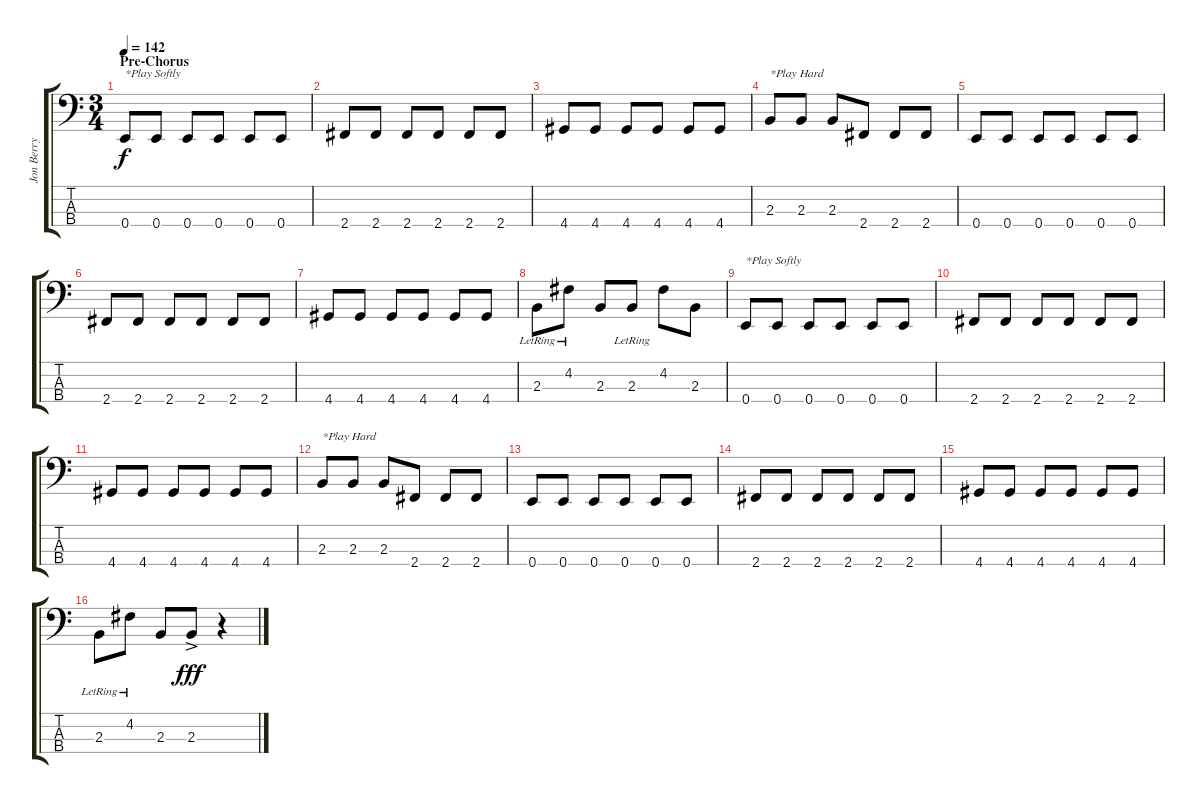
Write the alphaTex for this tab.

\track ("Jon Berry" "Jon Berry") {instrument electricbasspick}
\staff {score tabs}
\tuning (G2 D2 A1 E1) {hide}
\ts (3 4)
\section ("" "Pre-Chorus")
\tempo 142
\clef f4
\ks c
0.4.8{txt "*Play Softly" dy f volume 11} 0.4.8 0.4.8 0.4.8 0.4.8 0.4.8 |
2.4.8 2.4.8 2.4.8 2.4.8 2.4.8 2.4.8 |
4.4.8 4.4.8 4.4.8 4.4.8 4.4.8 4.4.8 |
2.3.8{txt "*Play Hard" volume 16} 2.3.8 2.3.8 2.4.8 2.4.8 2.4.8 |
0.4.8 0.4.8 0.4.8 0.4.8 0.4.8 0.4.8 |
2.4.8 2.4.8 2.4.8 2.4.8 2.4.8 2.4.8 |
4.4.8 4.4.8 4.4.8 4.4.8 4.4.8 4.4.8 |
2.3{lr}.8 4.2{lr}.8 2.3.8 2.3{lr}.8 4.2.8 2.3.8 |
0.4.8{txt "*Play Softly" volume 11} 0.4.8 0.4.8 0.4.8 0.4.8 0.4.8 |
2.4.8 2.4.8 2.4.8 2.4.8 2.4.8 2.4.8 |
4.4.8 4.4.8 4.4.8 4.4.8 4.4.8 4.4.8 |
2.3.8{txt "*Play Hard" volume 16} 2.3.8 2.3.8 2.4.8 2.4.8 2.4.8 |
0.4.8 0.4.8 0.4.8 0.4.8 0.4.8 0.4.8 |
2.4.8 2.4.8 2.4.8 2.4.8 2.4.8 2.4.8 |
4.4.8 4.4.8 4.4.8 4.4.8 4.4.8 4.4.8 |
2.3{lr}.8 4.2{lr}.8 2.3.8 2.3{ac}.8{dy fff} r.4
